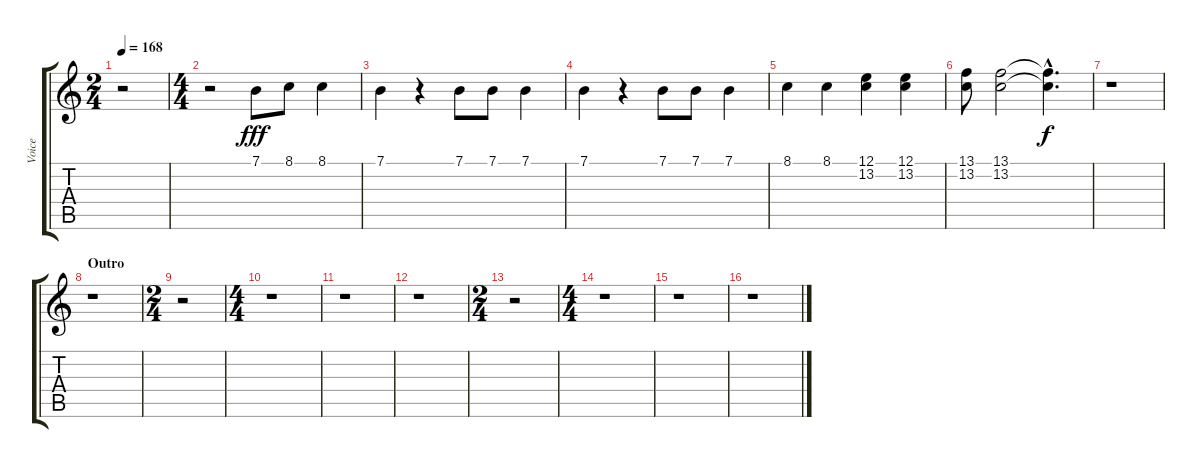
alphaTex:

\track ("Voice" "Voice") {instrument lead8bassandlead}
\staff {score tabs}
\tuning (E4 B3 G3 D3 A2 E2) {hide}
\ts (2 4)
\tempo 168
\clef g2
\ks c
r.2{dy fff} |
\ts (4 4)
r.2 7.1.8 8.1.8 8.1.4 |
7.1.4 r.4 7.1.8 7.1.8 7.1.4 |
7.1.4 r.4 7.1.8 7.1.8 7.1.4 |
8.1.4 8.1.4 (12.1 13.2).4 (12.1 13.2).4 |
(13.1 13.2).8 (13.1 13.2).2 (13.1{hac t} 13.2{hac t}).4{d dy f} |
r.1 |
\section ("" "Outro")
r.1 |
\ts (2 4)
r.2 |
\ts (4 4)
r.1 |
r.1 |
r.1 |
\ts (2 4)
r.2 |
\ts (4 4)
r.1 |
r.1 |
r.1
